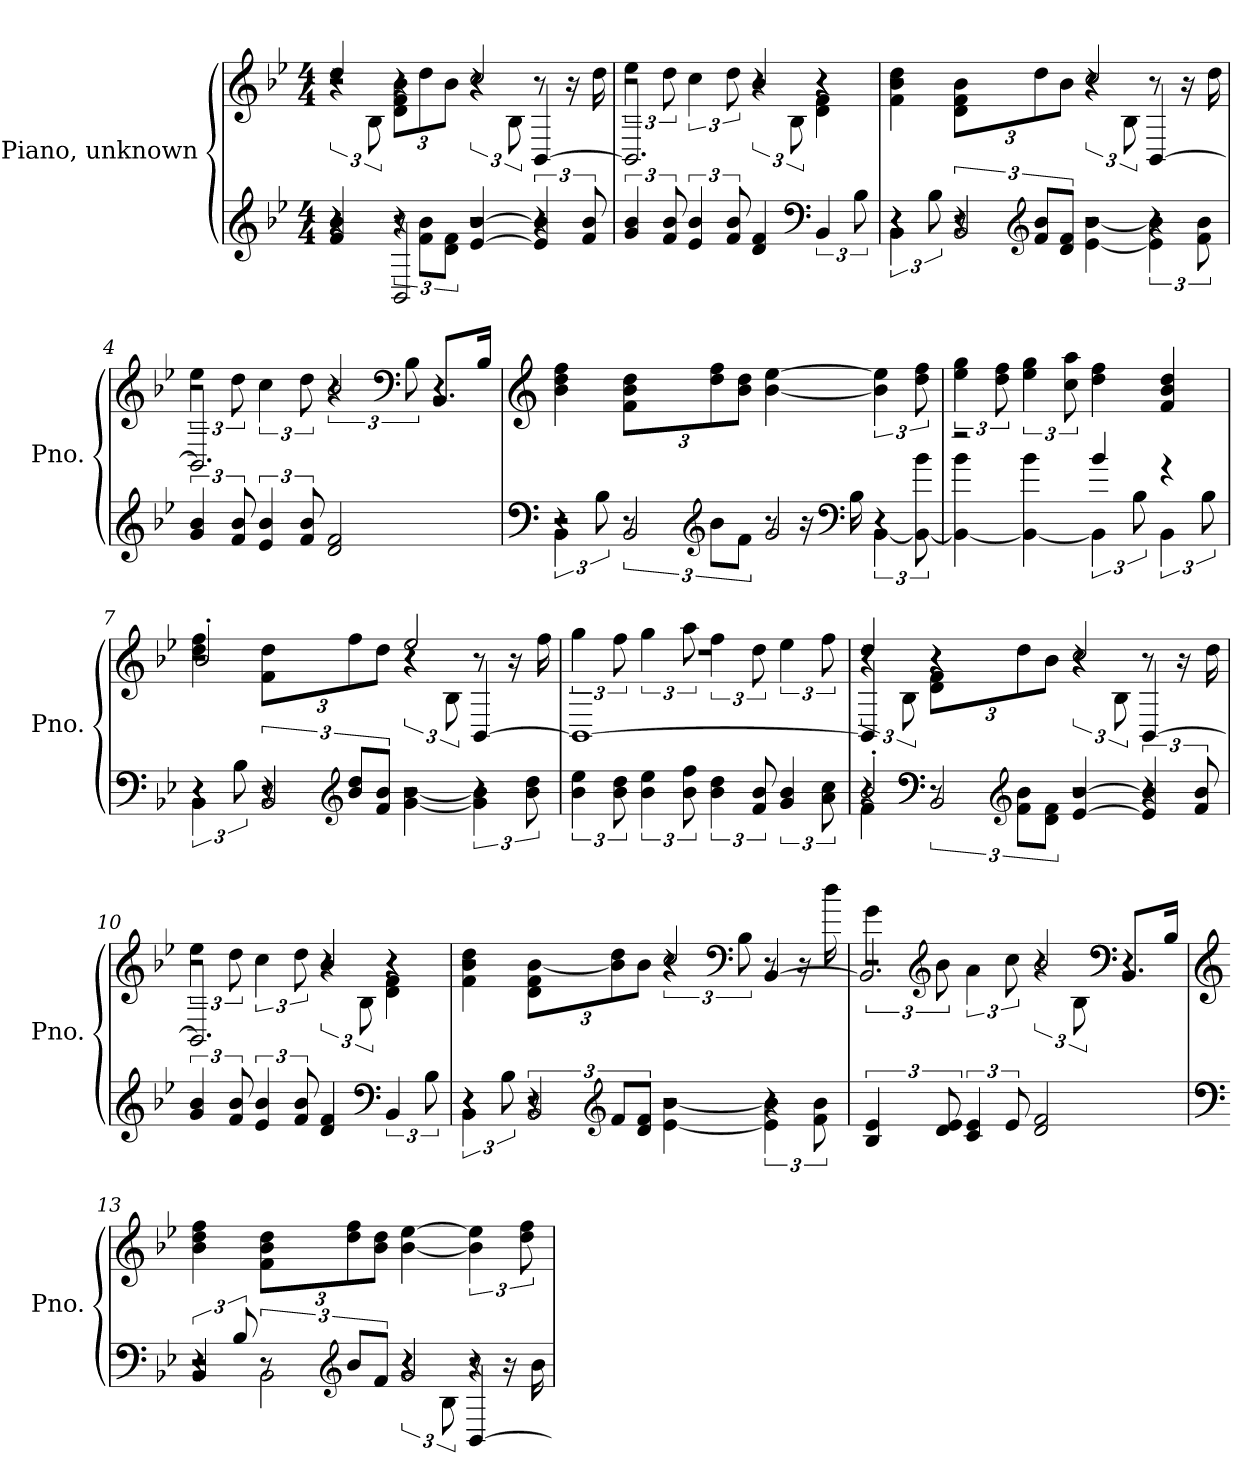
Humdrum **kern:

**kern	**kern
*part1	*part1
*staff2	*staff1
*I"Piano, unknown	*
*I'Pno.	*
*clefG2	*clefG2
*k[b-e-]	*k[b-e-]
*M4/4	*M4/4
*MM120	*MM120
=1	=1
*^	*^
*	*^	*	*^
4f/ 4b-/	4r	4r	2r	6r	4dd/
.	.	.	.	12B-\	.
*	*	*	*	*Xbrackettup	*
4r	12r	2BB-/	.	12d\ 12f\ 12b-\L	4r
.	12f\ 12b-\L	.	.	12dd\	.
.	12d\ 12f\J	.	.	12b-\J	.
*	*	*	*	*brackettup	*
[4e-/ [4b-/	2r	.	2cc/	6r	4r
.	.	.	.	12B-\	.
6e-/] 6b-/]	.	4r	.	8r	[4BB-/
.	.	.	.	16r	.
12f/ 12b-/	.	.	.	.	.
.	.	.	.	16dd\	.
*v	*v	*v	*	*	*
=2	=2	=2	=2
6g/ 6b-/	2r	6ee-\	2.BB-/]
12f/ 12b-/	.	12dd\	.
6e-/ 6b-/	.	6cc\	.
12f/ 12b-/	.	12dd\	.
4d/ 4f/	4b-/	6r	.
.	.	12B-\	.
*clefF4	*	*	*
6BB-/	4r	4d\ 4f\	4r
12B-\	.	.	.
=3	=3	=3	=3
*^	*	*	*
*	*^	*	*	*
4r	6BB-\	4r	2r	4f\ 4b-\ 4dd\	2r
.	12B-\	.	.	.	.
*	*	*	*	*Xbrackettup	*
12r	4r	2BB-/	.	12d\ 12f\ 12b-\L	.
*clefG2	*	*	*	*	*
12f/ 12b-/L	.	.	.	12dd\	.
12d/ 12f/J	.	.	.	12b-\J	.
*	*	*	*	*brackettup	*
2r	[4e-\ [4b-\	.	2cc/	6r	4r
.	.	.	.	12B-\	.
.	6e-\] 6b-\]	4r	.	8r	[4BB-/
.	.	.	.	16r	.
.	12f\ 12b-\	.	.	.	.
.	.	.	.	16dd\	.
*v	*v	*v	*	*	*
!!LO:LB:g=z	!!	!!
=4	=4	=4	=4
6g/ 6b-/	2r	6ee-\	2.BB-/]
12f/ 12b-/	.	12dd\	.
6e-/ 6b-/	.	6cc\	.
12f/ 12b-/	.	12dd\	.
2d/ 2f/	2b-/	6r	.
*	*clefF4	*	*
.	.	12B-\	.
.	.	4r	8.BB-/L
.	.	.	16B-/Jk
*	*v	*v	*v
=5	=5
*clefF4	*clefG2
*^	*
*	*^	*
2r	6BB-\	4r	4b-\ 4dd\ 4ff\
.	12B-\	.	.
*	*	*	*Xbrackettup
.	12r	2BB-/	12f\ 12b-\ 12dd\L
*clefG2	*	*	*
.	12b-\L	.	12dd\ 12ff\
.	12f\J	.	12b-\ 12dd\J
2g/	8r	.	[4b-\ [4ee-\
.	16r	.	.
*clefF4	*	*	*
.	16B-\	.	.
*	*	*	*brackettup
.	[6BB-\	4r	6b-\] 6ee-\]
.	12BB-\_ 12b-\	.	12dd\ 12ff\
*	*v	*v	*
=6	=6	=6
2r	4BB-\_ 4b-\	6ee-\ 6gg\
.	.	12dd\ 12ff\
.	4BB-\_ 4b-\	6ee-\ 6gg\
.	.	12cc\ 12aa\
4b-/	6BB-\]	4dd\ 4ff\
.	12B-\	.
4r	6BB-\	4f/ 4b-/ 4dd/
.	12B-\	.
!!LO:LB:g=z
=7	=7	=7
*	*^	*^
*	*	*	*	*^
4r	6BB-\	4r	2r	4dd\ 4ff\	2b-'/
.	12B-\	.	.	.	.
*	*	*	*	*Xbrackettup	*
12r	4r	2BB-/	.	12f\ 12dd\L	.
*clefG2	*	*	*	*	*
12b-/ 12dd/L	.	.	.	12ff\	.
12f/ 12b-/J	.	.	.	12dd\J	.
*	*	*	*	*brackettup	*
2r	[4g\ [4b-\	.	2ee-/	6r	4r
.	.	.	.	12B-\	.
.	6g\] 6b-\]	4r	.	8r	[4BB-/
.	.	.	.	16r	.
.	12b-\ 12dd\	.	.	.	.
.	.	.	.	16ff\	.
*v	*v	*v	*	*	*
=8	=8	=8	=8
6b-\ 6ee-\	1r	6gg\	1BB-_
12b-\ 12dd\	.	12ff\	.
6b-\ 6ee-\	.	6gg\	.
12b-\ 12ff\	.	12aa\	.
6b-\ 6dd\	.	6ff\	.
12f/ 12b-/	.	12dd\	.
6g/ 6b-/	.	6ee-\	.
12a\ 12cc\	.	12ff\	.
=9	=9	=9	=9
*^	*	*	*
*	*^	*	*	*
2b-'/	4f\	4r	4dd/	6r	4BB-/]
.	.	.	.	12B-\	.
*clefF4	*	*	*	*	*
*	*	*	*	*Xbrackettup	*
.	12r	2BB-/	4r	12d\ 12f\L	4r
*clefG2	*	*	*	*	*
.	12f\ 12b-\L	.	.	12dd\	.
.	12d\ 12f\J	.	.	12b-\J	.
*	*	*	*	*brackettup	*
[4e-/ [4b-/	2r	.	2cc/	6r	4r
.	.	.	.	12B-\	.
6e-/] 6b-/]	.	4r	.	8r	[4BB-/
.	.	.	.	16r	.
12f/ 12b-/	.	.	.	.	.
.	.	.	.	16dd\	.
*v	*v	*v	*	*	*
!!LO:LB:g=z	!!	!!
=10	=10	=10	=10
6g/ 6b-/	2r	6ee-\	2.BB-/]
12f/ 12b-/	.	12dd\	.
6e-/ 6b-/	.	6cc\	.
12f/ 12b-/	.	12dd\	.
4d/ 4f/	4b-/	6r	.
.	.	12B-\	.
*clefF4	*	*	*
6BB-/	4r	4d\ 4f\	4r
12B-\	.	.	.
=11	=11	=11	=11
*^	*	*	*
*	*^	*	*	*
4r	6BB-\	4r	2r	4f\ 4b-\ 4dd\	2r
.	12B-\	.	.	.	.
*	*	*	*	*Xbrackettup	*
12r	4r	2BB-/	.	12d\ 12f\ [12b-\L	.
*clefG2	*	*	*	*	*
12f/L	.	.	.	12b-\] 12dd\	.
12d/ 12f/J	.	.	.	12b-\J	.
*	*	*	*	*brackettup	*
2r	[4e-\ [4b-\	.	2cc/	6r	4r
*	*	*	*clefF4	*	*
.	.	.	.	12B-\	.
.	6e-\] 6b-\]	4r	.	8r	[4BB-/
.	.	.	.	16r	.
.	12f\ 12b-\	.	.	.	.
.	.	.	.	16dd\	.
*v	*v	*v	*	*	*
=12	=12	=12	=12
6B-/ 6e-/	2r	6g\	2.BB-/]
*	*clefG2	*	*
12d/ 12e-/	.	12b-\	.
6c/ 6e-/	.	6a\	.
12e-/	.	12cc\	.
2d/ 2f/	2b-/	6r	.
.	.	12B-\	.
*	*clefF4	*	*
.	.	4r	8.BB-/L
.	.	.	16B-/Jk
*	*v	*v	*v
!!LO:LB:g=z
=13	=13
*clefF4	*clefG2
*^	*
*	*^	*
*	*	*^	*
2r	2r	6BB-/	4r	4b-\ 4dd\ 4ff\
.	.	12B-/	.	.
*	*	*	*	*Xbrackettup
.	.	12r	2BB-\	12f\ 12b-\ 12dd\L
*clefG2	*	*	*	*
.	.	12b-/L	.	12dd\ 12ff\
.	.	12f/J	.	12b-\ 12dd\J
2g/	6r	4r	.	[4b-\ [4ee-\
.	12B-\	.	.	.
*	*	*	*	*brackettup
.	8r	[4BB-/	4r	6b-\] 6ee-\]
.	16r	.	.	.
.	.	.	.	12dd\ 12ff\
.	16b-\	.	.	.
*v	*v	*v	*v	*
=	=
*-	*-
